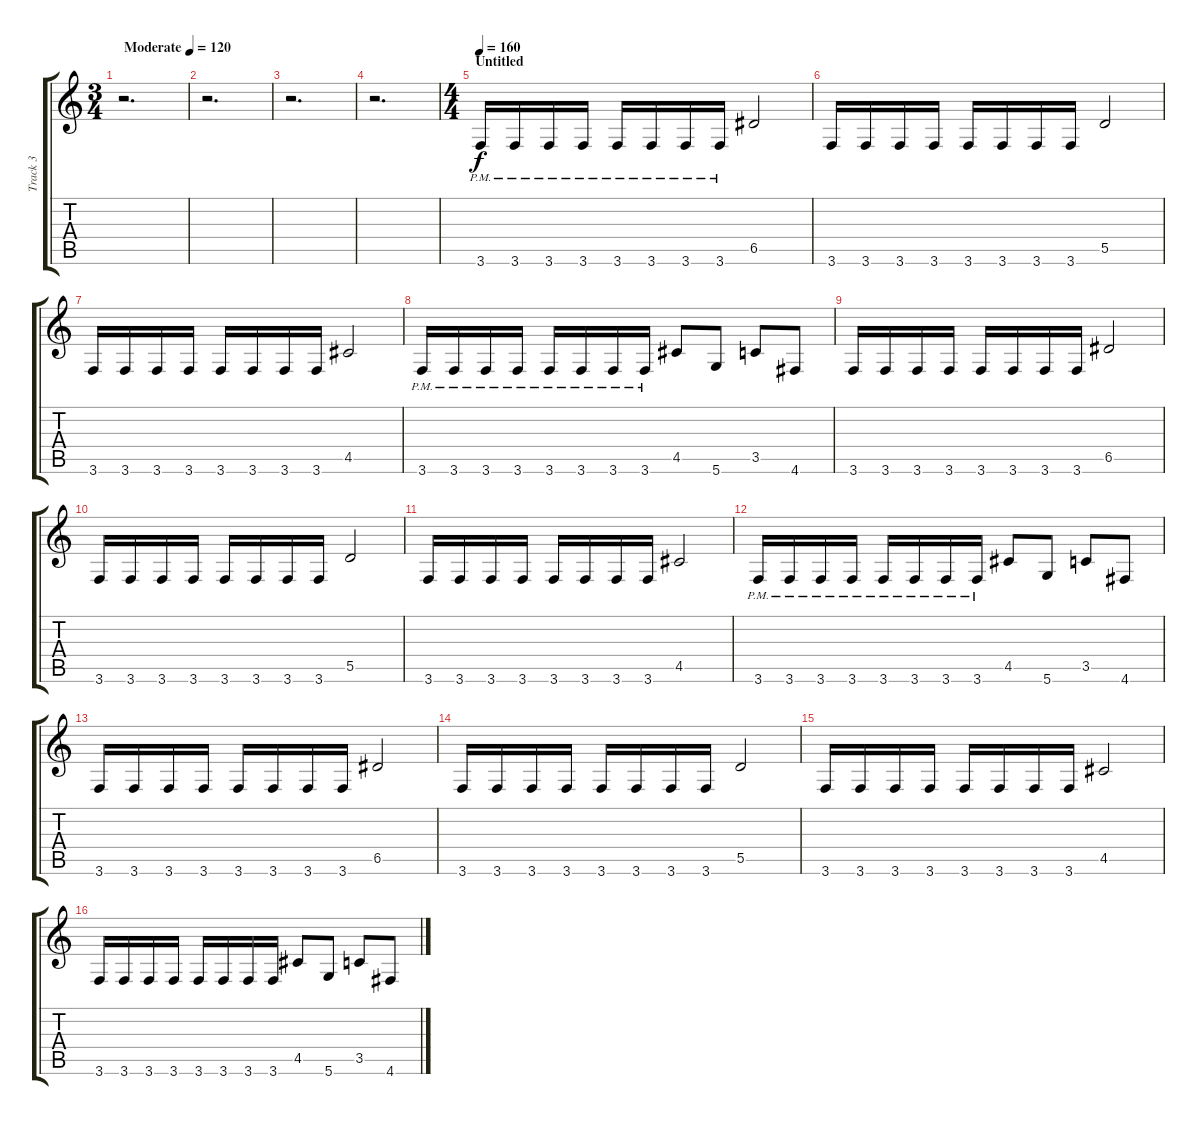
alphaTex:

\track ("Track 3" "Track 3") {instrument overdrivenguitar}
\staff {score tabs}
\tuning (D4 G3 C3 F2 A2 D2) {hide}
\ts (3 4)
\tempo (120 "Moderate")
\clef g2
\ks c
r.2{d dy f instrument overdrivenguitar} |
r.2{d} |
r.2{d} |
r.2{d} |
\ts (4 4)
\section ("" "Untitled")
\tempo 160
3.6{pm}.16 3.6{pm}.16 3.6{pm}.16 3.6{pm}.16 3.6{pm}.16 3.6{pm}.16 3.6{pm}.16 3.6{pm}.16 6.5.2 |
3.6.16 3.6.16 3.6.16 3.6.16 3.6.16 3.6.16 3.6.16 3.6.16 5.5.2 |
3.6.16 3.6.16 3.6.16 3.6.16 3.6.16 3.6.16 3.6.16 3.6.16 4.5.2 |
3.6{pm}.16 3.6{pm}.16 3.6{pm}.16 3.6{pm}.16 3.6{pm}.16 3.6{pm}.16 3.6{pm}.16 3.6{pm}.16 4.5.8 5.6.8 3.5.8 4.6.8 |
3.6.16 3.6.16 3.6.16 3.6.16 3.6.16 3.6.16 3.6.16 3.6.16 6.5.2 |
3.6.16 3.6.16 3.6.16 3.6.16 3.6.16 3.6.16 3.6.16 3.6.16 5.5.2 |
3.6.16 3.6.16 3.6.16 3.6.16 3.6.16 3.6.16 3.6.16 3.6.16 4.5.2 |
3.6{pm}.16 3.6{pm}.16 3.6{pm}.16 3.6{pm}.16 3.6{pm}.16 3.6{pm}.16 3.6{pm}.16 3.6{pm}.16 4.5.8 5.6.8 3.5.8 4.6.8 |
3.6.16 3.6.16 3.6.16 3.6.16 3.6.16 3.6.16 3.6.16 3.6.16 6.5.2 |
3.6.16 3.6.16 3.6.16 3.6.16 3.6.16 3.6.16 3.6.16 3.6.16 5.5.2 |
3.6.16 3.6.16 3.6.16 3.6.16 3.6.16 3.6.16 3.6.16 3.6.16 4.5.2 |
3.6.16 3.6.16 3.6.16 3.6.16 3.6.16 3.6.16 3.6.16 3.6.16 4.5.8 5.6.8 3.5.8 4.6.8
